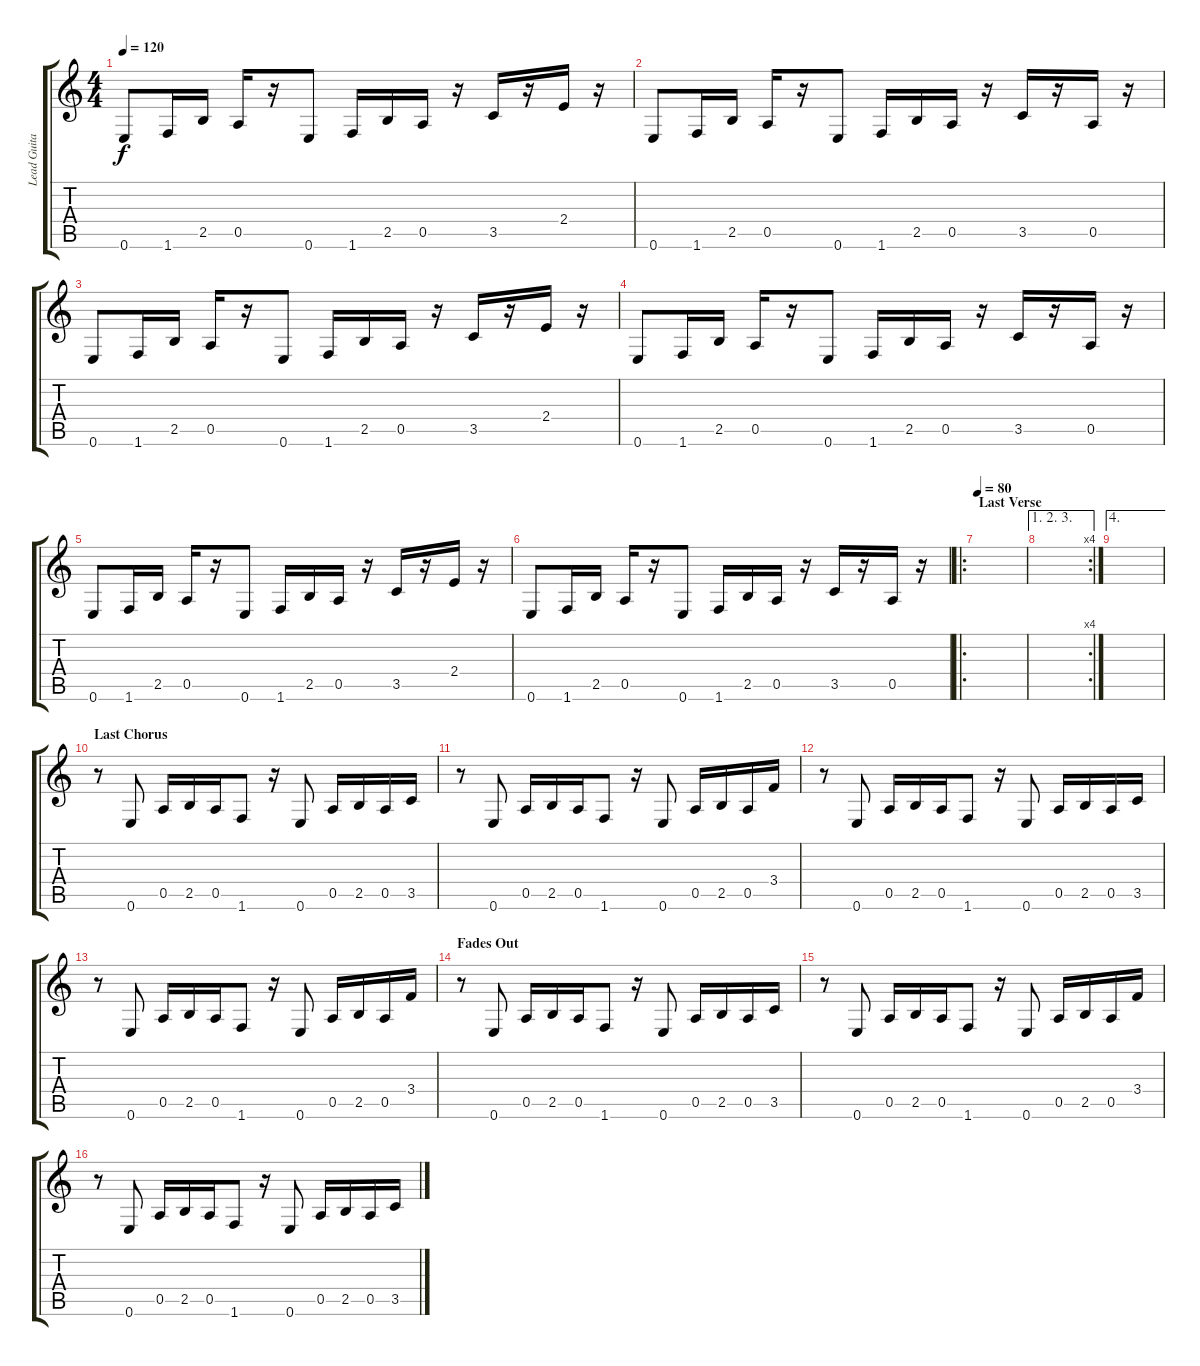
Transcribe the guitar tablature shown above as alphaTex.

\track ("Lead Guitar" "Lead Guita") {instrument distortionguitar}
\staff {score tabs}
\tuning (E4 B3 G3 D3 A2 E2) {hide}
\ts (4 4)
\tempo 120
\clef g2
\ks c
0.6.8{dy f} 1.6.16 2.5.16 0.5.16 r.16 0.6.8 1.6.16 2.5.16 0.5.16 r.16 3.5.16 r.16 2.4.16 r.16 |
0.6.8 1.6.16 2.5.16 0.5.16 r.16 0.6.8 1.6.16 2.5.16 0.5.16 r.16 3.5.16 r.16 0.5.16 r.16 |
0.6.8{volume 12} 1.6.16 2.5.16 0.5.16 r.16 0.6.8 1.6.16 2.5.16 0.5.16 r.16 3.5.16 r.16 2.4.16 r.16 |
0.6.8 1.6.16 2.5.16 0.5.16 r.16 0.6.8 1.6.16 2.5.16 0.5.16 r.16 3.5.16 r.16 0.5.16 r.16 |
0.6.8 1.6.16 2.5.16 0.5.16 r.16 0.6.8 1.6.16 2.5.16 0.5.16 r.16 3.5.16 r.16 2.4.16 r.16 |
0.6.8 1.6.16 2.5.16 0.5.16 r.16 0.6.8 1.6.16 2.5.16 0.5.16 r.16 3.5.16 r.16 0.5.16 r.16 |
\ro
\section ("" "Last Verse")
\tempo 80
|
\ae (1 2 3)
\rc 4
|
\ae 4
|
\section ("" "Last Chorus")
r.8{volume 16} 0.6.8 0.5.16 2.5.16 0.5.16 1.6.8 r.16 0.6.8 0.5.16 2.5.16 0.5.16 3.5.16 |
r.8 0.6.8 0.5.16 2.5.16 0.5.16 1.6.8 r.16 0.6.8 0.5.16 2.5.16 0.5.16 3.4.16 |
r.8 0.6.8 0.5.16 2.5.16 0.5.16 1.6.8 r.16 0.6.8 0.5.16 2.5.16 0.5.16 3.5.16 |
r.8 0.6.8 0.5.16 2.5.16 0.5.16 1.6.8 r.16 0.6.8 0.5.16 2.5.16 0.5.16 3.4.16 |
\section ("" "Fades Out")
r.8{volume 16} 0.6.8 0.5.16 2.5.16 0.5.16 1.6.8 r.16 0.6.8 0.5.16 2.5.16 0.5.16 3.5.16 |
r.8 0.6.8 0.5.16 2.5.16 0.5.16 1.6.8 r.16 0.6.8 0.5.16 2.5.16 0.5.16 3.4.16 |
r.8{volume 0} 0.6.8 0.5.16 2.5.16 0.5.16 1.6.8 r.16 0.6.8 0.5.16 2.5.16 0.5.16 3.5.16
